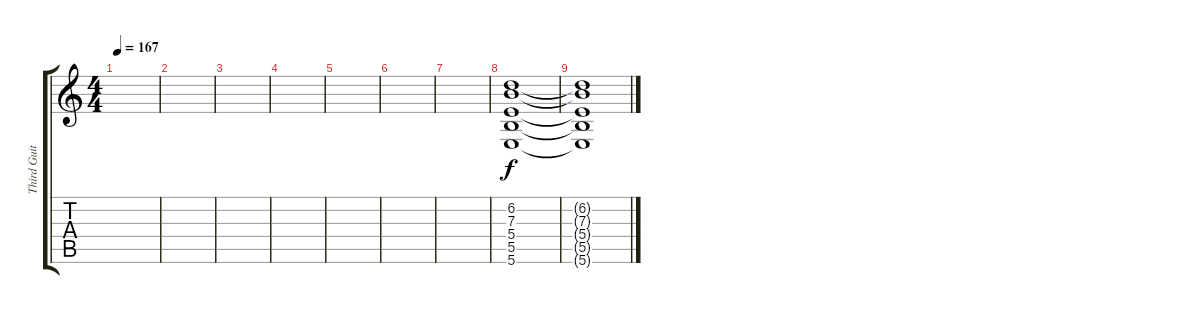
\track ("Third Guitar Fade In" "Third Guit") {instrument distortionguitar}
\staff {score tabs}
\tuning (Db4 Ab3 E3 B2 Gb2 B1) {hide}
\ts (4 4)
\tempo 167
\clef g2
\ks c
|
|
|
|
|
|
|
(6.2 7.3 5.4 5.5 5.6).1{volume 13} |
(6.2{t} 7.3{t} 5.4{t} 5.5{t} 5.6{t}).1
